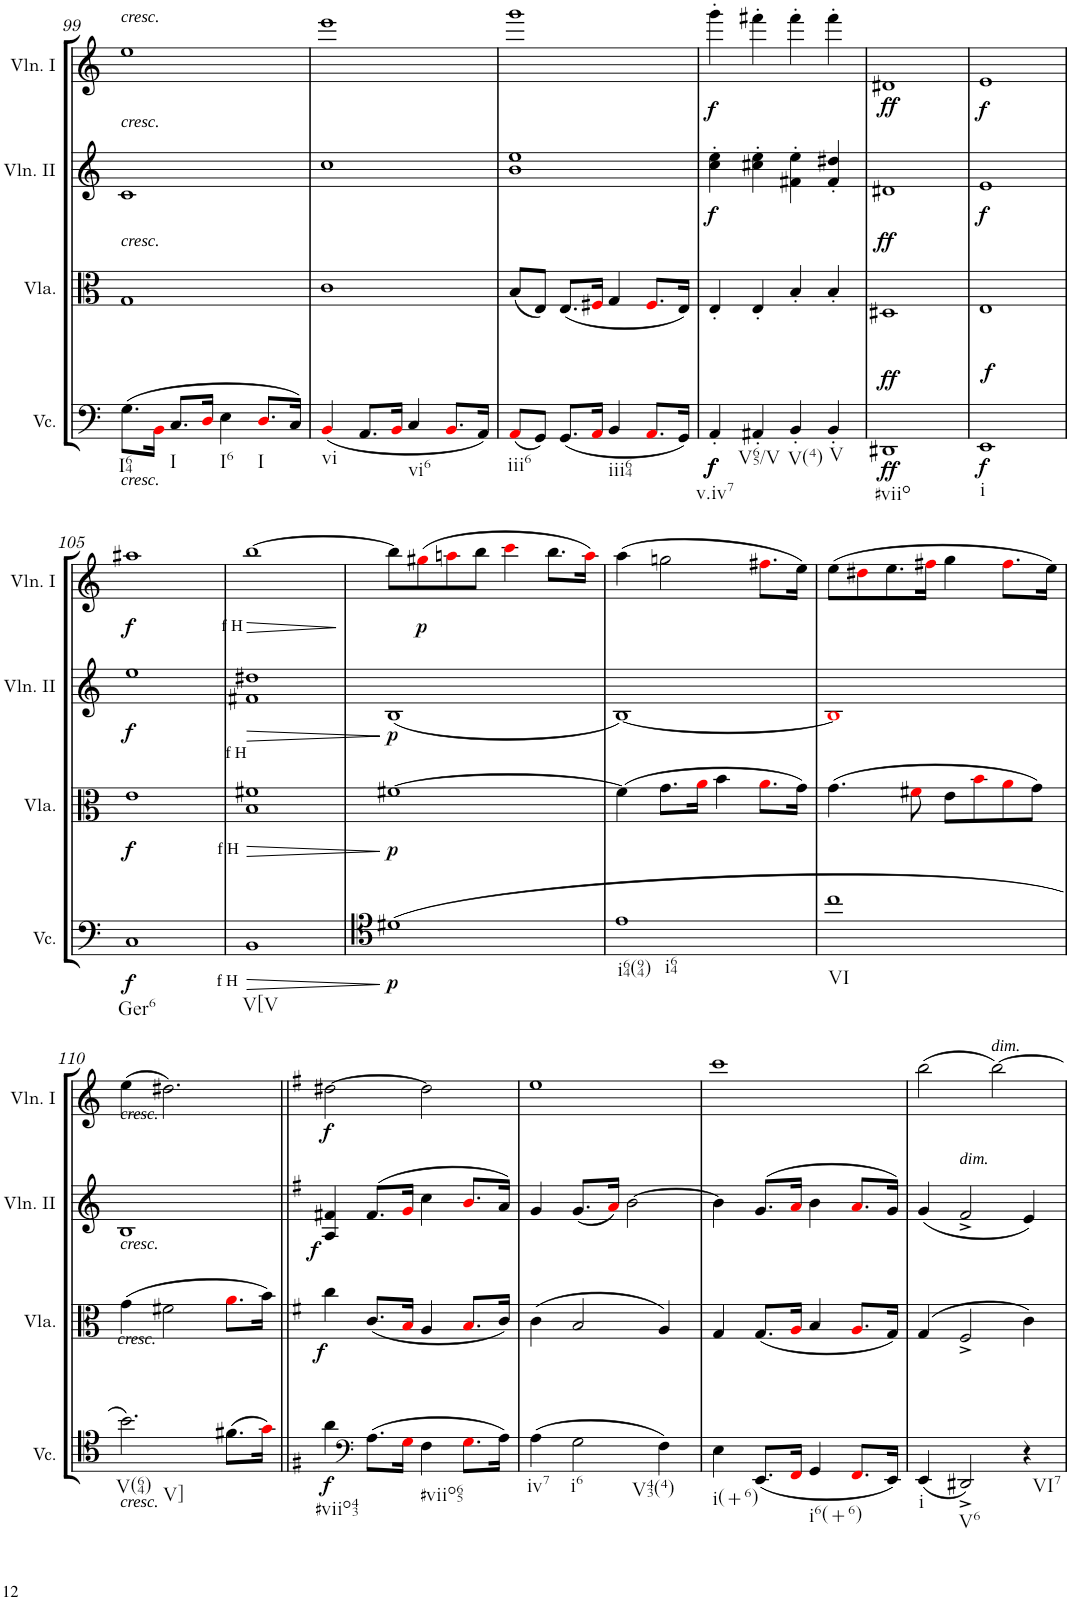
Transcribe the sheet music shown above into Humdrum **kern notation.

**kern	**dynam	**kern	**dynam	**kern	**dynam	**kern	**dynam
*part4	*part4	*part3	*part3	*part2	*part2	*part1	*part1
*staff4	*staff4	*staff3	*staff3	*staff2	*staff2	*staff1	*staff1
*I"Violoncello	*	*I"Viola	*	*I"Violin II	*	*I"Violin I	*
*I'Vc.	*	*I'Vla.	*	*I'Vln. II	*	*I'Vln. I	*
!!LO:PB:g=z
*clefC4	*	*clefC3	*	*clefG2	*	*clefG2	*
*k[]	*	*k[]	*	*k[]	*	*k[]	*
*M4/4	*	*M4/4	*	*M4/4	*	*M4/4	*
*met(c)	*	*met(c)	*	*met(c)	*	*met(c)	*
=99	=99	=99	=99	=99	=99	=99	=99
!	!	!	!	!	!	!LO:TX:a:i:t=cresc.	!
!	!	!	!	!LO:TX:a:i:t=cresc.	!	!	!
!	!	!LO:TX:a:i:t=cresc.	!	!	!	!	!
!LO:TX:b:i:t=cresc.	!	!	!	!	!	!	!
!LO:TX:b:t=I64	!	!	!	!	!	!	!
(8.G\L	.	1G	.	1c	.	1ee	.
16BBi\Jk	.	.	.	.	.	.	.
!LO:TX:b:t=I	!	!	!	!	!	!	!
8.C/L	.	.	.	.	.	.	.
16Di/Jk	.	.	.	.	.	.	.
!LO:TX:b:t=I6	!	!	!	!	!	!	!
4E\	.	.	.	.	.	.	.
!LO:TX:b:t=I	!	!	!	!	!	!	!
8.Di/L	.	.	.	.	.	.	.
16C/Jk)	.	.	.	.	.	.	.
=100	=100	=100	=100	=100	=100	=100	=100
!LO:TX:b:t=vi	!	!	!	!	!	!	!
(4BBi/	.	1c	.	1cc	.	1eee	.
8.AA/L	.	.	.	.	.	.	.
16BBi/Jk	.	.	.	.	.	.	.
!LO:TX:b:t=vi6	!	!	!	!	!	!	!
4C/	.	.	.	.	.	.	.
8.BBi/L	.	.	.	.	.	.	.
16AA/Jk)	.	.	.	.	.	.	.
=101	=101	=101	=101	=101	=101	=101	=101
!LO:TX:b:t=iii6	!	!	!	!	!	!	!
(8AAi/L	.	(8B/L	.	1b 1ee	.	1ggg	.
8GG/J)	.	8E/J)	.	.	.	.	.
(8.GG/L	.	(8.E/L	.	.	.	.	.
16AAi/Jk	.	16F#Xi/Jk	.	.	.	.	.
!LO:TX:b:t=iii64	!	!	!	!	!	!	!
4BB/	.	4G/	.	.	.	.	.
8.AAi/L	.	8.F#i/L	.	.	.	.	.
16GG/Jk)	.	16E/Jk)	.	.	.	.	.
=102	=102	=102	=102	=102	=102	=102	=102
!LO:TX:b:t=v.iv7	!	!	!	!	!	!	!
!	!LO:DY:b	!	!	!	!	!	!
!	!LO:DY:n=1:b	!	!	!	!LO:DY:b	!	!LO:DY:b
4AA'/	f f	4E'/	.	4cc\' 4ee\'	f	4ggg'\	f
!LO:TX:b:t=V65/V	!	!	!	!	!	!	!
4AA#X'/	.	4E'/	.	4cc#X\' 4ee\'	.	4fff#X'\	.
!LO:TX:b:t=V(4)	!	!	!	!	!	!	!
4BB'/	.	4B'/	.	4f#X\' 4ee\'	.	4fff#'\	.
!LO:TX:b:t=V	!	!	!	!	!	!	!
4BB'/	.	4B'/	.	4f#/' 4dd#X/'	.	4fff#'\	.
=103	=103	=103	=103	=103	=103	=103	=103
!LO:TX:b:t=#viio	!	!	!	!	!	!	!
!	!LO:DY:b	!	!	!	!	!	!
!	!LO:DY:n=1:a	!	!LO:DY:a	!	!	!	!LO:DY:b
1DD#X	ff ff	1D#X	ff	1d#X	.	1d#X	ff
=104	=104	=104	=104	=104	=104	=104	=104
!LO:TX:b:t=i	!	!	!	!	!	!	!
!	!LO:DY:b	!	!	!	!	!	!
!	!LO:DY:n=1:a	!	!	!	!LO:DY:b	!	!LO:DY:b
1EE	f f	1E	.	1e	f	1e	f
!!LO:LB:g=z
=105	=105	=105	=105	=105	=105	=105	=105
!LO:TX:b:t=Ger6	!	!	!	!	!	!	!
!	!LO:DY:b	!	!LO:DY:b	!	!LO:DY:b	!	!LO:DY:b
1C	f	1e	f	1ee	f	1aa#X	f
=106	=106	=106	=106	=106	=106	=106	=106
!	!	!	!	!	!	!LO:TX:b:t=f H	!
!	!	!	!	!LO:TX:b:t=f H	!	!	!
!	!	!LO:TX:b:t=f H	!	!	!	!	!
!LO:TX:b:t=f H	!	!	!	!	!	!	!
!LO:TX:b:t=V[V	!	!	!	!	!	!	!
!	!LO:HP:b	!	!LO:HP:b	!	!LO:HP:b	!	!LO:HP:b
1BB	>	1B 1f#X	>	1f#X 1dd#X	>	[1bb	>
.	]	.	]	.	]	.	]
=107	=107	=107	=107	=107	=107	=107	=107
!	!LO:DY:b	!	!LO:DY:b	!	!LO:DY:b	!	!
(1d#X	p	[1f#X	p	(1B	p	8bb\L]	.
!	!	!	!	!	!	!	!LO:DY:b
.	.	.	.	.	.	(8gg#Xi\	p
.	.	.	.	.	.	8aani\	.
.	.	.	.	.	.	8bb\J	.
.	.	.	.	.	.	4ccci\	.
.	.	.	.	.	.	8.bb\L	.
.	.	.	.	.	.	16aai\Jk)	.
=108	=108	=108	=108	=108	=108	=108	=108
!LO:TX:b:t=i64(94)	!	!	!	!	!	!	!
!LO:TX:b:t=i64	!	!	!	!	!	!	!
1e	.	(4f#\]	.	[1B)	.	(4aa\	.
.	.	8.g\L	.	.	.	2ggn\	.
.	.	16ai\Jk	.	.	.	.	.
.	.	4b\	.	.	.	.	.
.	.	8.ai\L	.	.	.	8.ff#Xi\L	.
.	.	16g\Jk)	.	.	.	16ee\Jk)	.
=109	=109	=109	=109	=109	=109	=109	=109
!LO:TX:b:t=VI	!	!	!	!	!	!	!
1cc	.	(4.g\	.	1Bi]	.	(8ee\L	.
.	.	.	.	.	.	8dd#Xi\	.
.	.	.	.	.	.	8.ee\	.
.	.	8f#Xi\	.	.	.	.	.
.	.	.	.	.	.	16ff#Xi\Jk	.
.	.	8e\L	.	.	.	4gg\	.
.	.	8bi\	.	.	.	.	.
.	.	8ai\	.	.	.	8.ff#i\L	.
.	.	8g\J)	.	.	.	.	.
.	.	.	.	.	.	16ee\Jk)	.
!!LO:LB:g=z
=110	=110	=110	=110	=110	=110	=110	=110
!	!	!	!	!	!	!LO:TX:a:i:t=cresc.	!
!	!	!	!	!LO:TX:b:i:t=cresc.	!	!	!
!	!	!LO:TX:a:i:t=cresc.	!	!	!	!	!
!LO:TX:b:i:t=cresc.	!	!	!	!	!	!	!
!LO:TX:b:t=V(64)	!	!	!	!	!	!	!
!LO:TX:b:t=V]	!	!	!	!	!	!	!
2.b\)	.	(4g\	.	1B	.	(4ee\	.
.	.	2f#X\	.	.	.	2.dd#X\)	.
(8.f#X\L	.	8.ai\L	.	.	.	.	.
16gi\Jk)	.	16b\Jk)	.	.	.	.	.
=111||	=111||	=111||	=111||	=111||	=111||	=111||	=111||
*k[f#]	*	*k[f#]	*	*k[f#]	*	*k[f#]	*
!LO:TX:b:t=#viio43	!	!	!	!	!	!	!
!	!LO:DY:b	!	!LO:DY:b	!	!LO:DY:b	!	!LO:DY:b
4a\	f	4cc\	f	4A/ 4f#X/	f	[2dd#X\	f
*clefF4	*	*	*	*	*	*	*
(8.A\L	.	(8.c/L	.	(8.f#/L	.	.	.
16Gi\Jk	.	16Bi/Jk	.	16gi/Jk	.	.	.
!LO:TX:b:t=#viio65	!	!	!	!	!	!	!
4F#\	.	4A/	.	4cc\	.	2dd#\]	.
8.Gi\L	.	8.Bi/L	.	8.bi/L	.	.	.
16A\Jk)	.	16c/Jk)	.	16a/Jk)	.	.	.
=112	=112	=112	=112	=112	=112	=112	=112
!LO:TX:b:t=iv7	!	!	!	!	!	!	!
(4A\	.	(4c\	.	4g/	.	1ee	.
!LO:TX:b:t=i6	!	!	!	!	!	!	!
2G\	.	2B/	.	(8.g/L	.	.	.
.	.	.	.	16ai/Jk)	.	.	.
.	.	.	.	[2b\	.	.	.
!LO:TX:b:t=V43(4)	!	!	!	!	!	!	!
4F#\)	.	4A/)	.	.	.	.	.
=113	=113	=113	=113	=113	=113	=113	=113
!LO:TX:b:t=i(+6)	!	!	!	!	!	!	!
4E\	.	4G/	.	4b\]	.	1ccc	.
(8.EE/L	.	(8.G/L	.	(8.g/L	.	.	.
16FF#i/Jk	.	16Ai/Jk	.	16ai/Jk	.	.	.
!LO:TX:b:t=i6(+6)	!	!	!	!	!	!	!
4GG/	.	4B/	.	4b\	.	.	.
8.FF#i/L	.	8.Ai/L	.	8.ai/L	.	.	.
16EE/Jk)	.	16G/Jk)	.	16g/Jk)	.	.	.
=114	=114	=114	=114	=114	=114	=114	=114
!LO:TX:b:t=i	!	!	!	!	!	!	!
(4EE/	.	(4G/	.	(4g/	.	(2bb\	.
!	!	!	!	!LO:TX:a:i:t=dim.	!	!	!
!LO:TX:b:t=V6	!	!	!	!	!	!	!
2DD#X^/)	.	2F#^/	.	2f#^/	.	.	.
!	!	!	!	!	!	!LO:TX:a:i:t=dim.	!
.	.	.	.	.	.	[2bb\)	.
!LO:TX:b:t=VI7	!	!	!	!	!	!	!
4r	.	4c\)	.	4e/)	.	.	.
=	=	=	=	=	=	=	=
*-	*-	*-	*-	*-	*-	*-	*-
